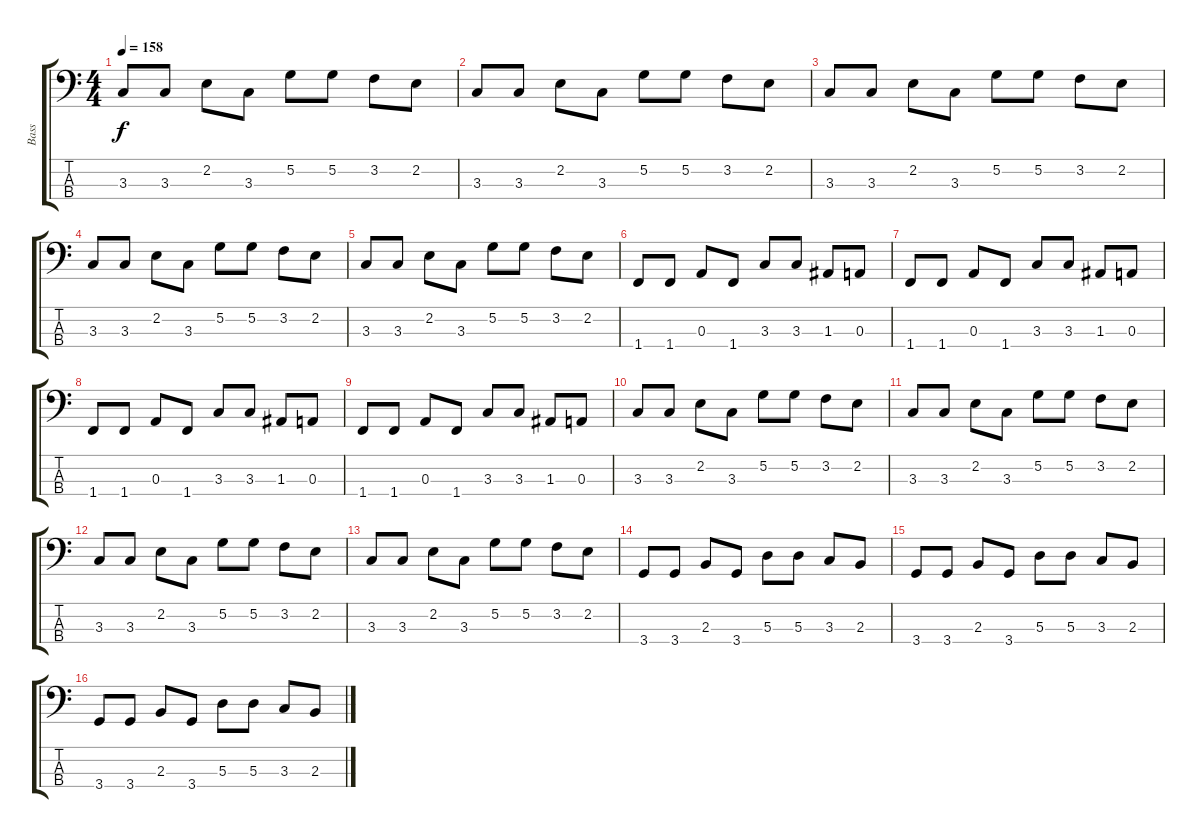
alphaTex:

\track ("Bass" "Bass") {instrument electricbassfinger}
\staff {score tabs}
\tuning (G2 D2 A1 E1) {hide}
\ts (4 4)
\tempo 158
\clef f4
\ks c
3.3.8{dy f} 3.3.8 2.2.8 3.3.8 5.2.8 5.2.8 3.2.8 2.2.8 |
3.3.8 3.3.8 2.2.8 3.3.8 5.2.8 5.2.8 3.2.8 2.2.8 |
3.3.8 3.3.8 2.2.8 3.3.8 5.2.8 5.2.8 3.2.8 2.2.8 |
3.3.8 3.3.8 2.2.8 3.3.8 5.2.8 5.2.8 3.2.8 2.2.8 |
3.3.8 3.3.8 2.2.8 3.3.8 5.2.8 5.2.8 3.2.8 2.2.8 |
1.4.8 1.4.8 0.3.8 1.4.8 3.3.8 3.3.8 1.3.8 0.3.8 |
1.4.8 1.4.8 0.3.8 1.4.8 3.3.8 3.3.8 1.3.8 0.3.8 |
1.4.8 1.4.8 0.3.8 1.4.8 3.3.8 3.3.8 1.3.8 0.3.8 |
1.4.8 1.4.8 0.3.8 1.4.8 3.3.8 3.3.8 1.3.8 0.3.8 |
3.3.8 3.3.8 2.2.8 3.3.8 5.2.8 5.2.8 3.2.8 2.2.8 |
3.3.8 3.3.8 2.2.8 3.3.8 5.2.8 5.2.8 3.2.8 2.2.8 |
3.3.8 3.3.8 2.2.8 3.3.8 5.2.8 5.2.8 3.2.8 2.2.8 |
3.3.8 3.3.8 2.2.8 3.3.8 5.2.8 5.2.8 3.2.8 2.2.8 |
3.4.8 3.4.8 2.3.8 3.4.8 5.3.8 5.3.8 3.3.8 2.3.8 |
3.4.8 3.4.8 2.3.8 3.4.8 5.3.8 5.3.8 3.3.8 2.3.8 |
3.4.8 3.4.8 2.3.8 3.4.8 5.3.8 5.3.8 3.3.8 2.3.8
